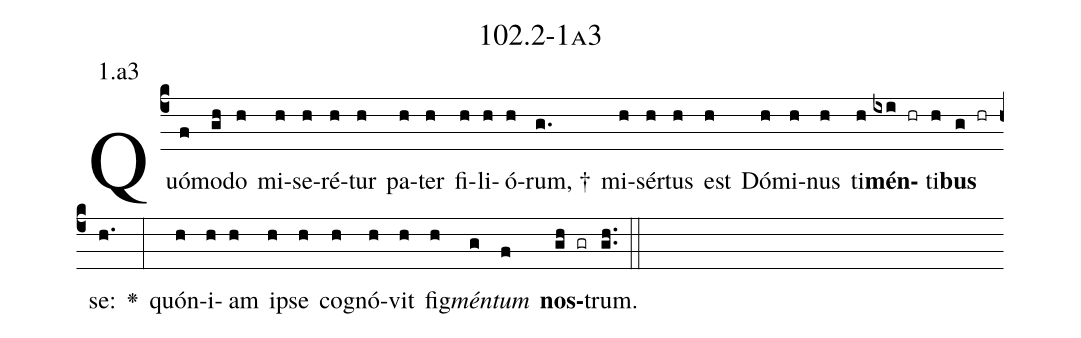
name: 102.2-1a3;
annotation: 1.a3;
%%
(c4)Quó(f)mo(gh)do(h) mi(h)se(h)ré(h)tur(h) pa(h)ter(h) fi(h)li(h)ó(h)rum, †(g.) mi(h)sér(h)tus(h) est(h) Dó(h)mi(h)nus(h) ti(h)<b>mén</b>(ixi hr)ti(h)<b>bus</b>(g hr) se:(h.) <v>\greheightstar</v>(:) quón(h)i(h)am(h) ip(h)se(h) co(h)gnó(h)vit(h) fig(h)<i>mén</i>(g)<i>tum</i>(f) <b>nos</b>(gh gr)trum.(gh..) (::)


%E(h) u(h) o(g) u(f) a(gh) e.(gh..) (::)
